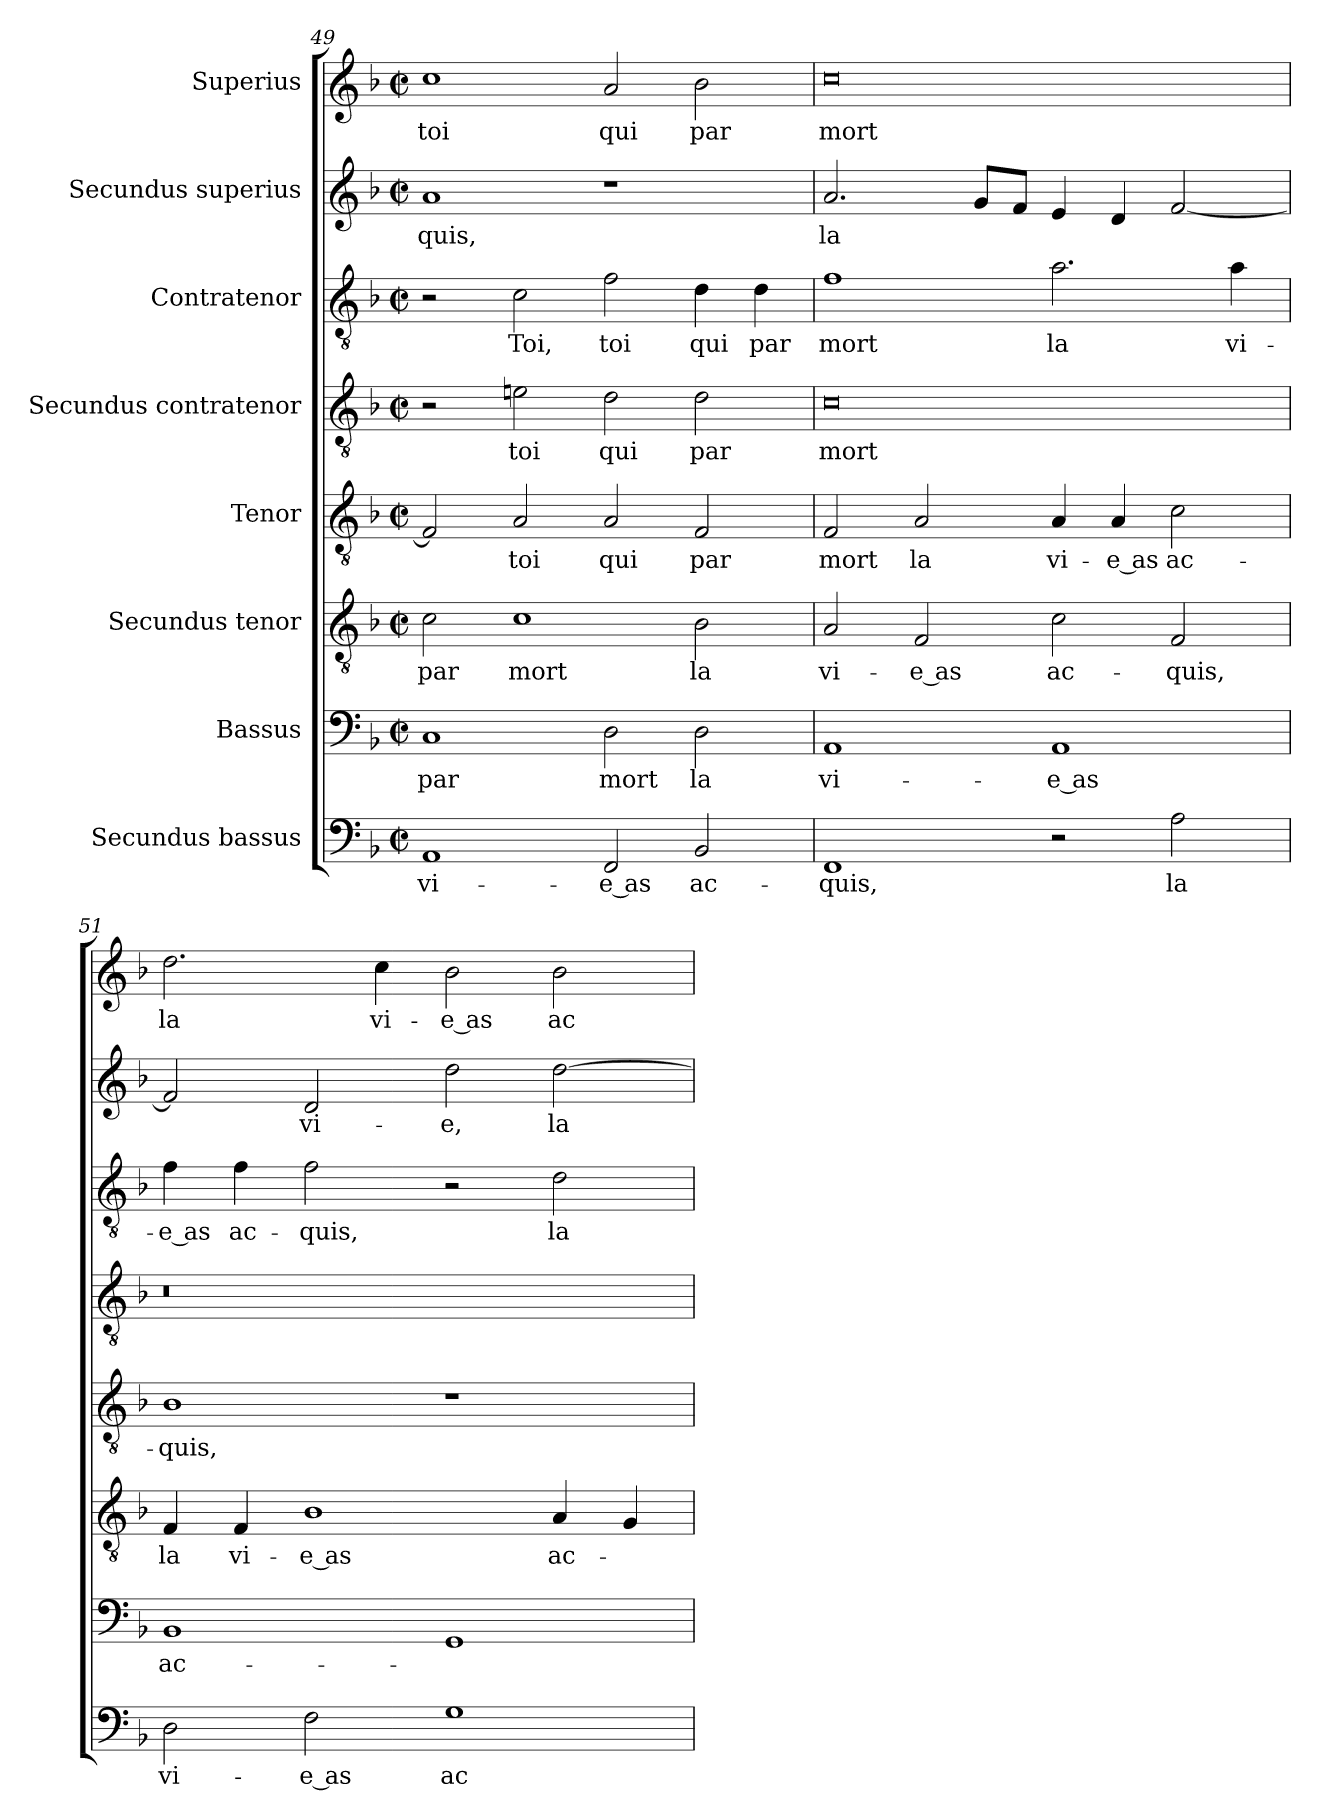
**kern	**text	**kern	**text	**kern	**text	**kern	**text	**kern	**text	**kern	**text	**kern	**text	**kern	**text
*part8	*part8	*part7	*part7	*part6	*part6	*part5	*part5	*part4	*part4	*part3	*part3	*part2	*part2	*part1	*part1
*staff8	*staff8	*staff7	*staff7	*staff6	*staff6	*staff5	*staff5	*staff4	*staff4	*staff3	*staff3	*staff2	*staff2	*staff1	*staff1
*I"Secundus bassus	*	*I"Bassus	*	*I"Secundus tenor	*	*I"Tenor	*	*I"Secundus contratenor	*	*I"Contratenor	*	*I"Secundus superius	*	*I"Superius	*
!!LO:PB:g=z
*clefF4	*	*clefF4	*	*clefGv2	*	*clefGv2	*	*clefGv2	*	*clefGv2	*	*clefG2	*	*clefG2	*
*k[b-]	*	*k[b-]	*	*k[b-]	*	*k[b-]	*	*k[b-]	*	*k[b-]	*	*k[b-]	*	*k[b-]	*
*F:	*	*F:	*	*F:	*	*F:	*	*F:	*	*F:	*	*F:	*	*F:	*
*M2/2	*	*M2/2	*	*M2/2	*	*M2/2	*	*M2/2	*	*M2/2	*	*M2/2	*	*M2/2	*
*met(c|)	*	*met(c|)	*	*met(c|)	*	*met(c|)	*	*met(c|)	*	*met(c|)	*	*met(c|)	*	*met(c|)	*
=49	=49	=49	=49	=49	=49	=49	=49	=49	=49	=49	=49	=49	=49	=49	=49
1AA/	vi-	1C/	par	2c\	par	2F/]	.	2r	.	2r	.	1a/	-quis,	1cc\	toi
.	.	.	.	1c\	mort	2A/	toi	2en\	toi	2c\	Toi,	.	.	.	.
2FF/	-e as	2D\	mort	.	.	2A/	qui	2d\	qui	2f\	toi	1r	.	2a/	qui
2BB-/	ac-	2D\	la	2B-\	la	2F/	par	2d\	par	4d\	qui	.	.	2b-\	par
.	.	.	.	.	.	.	.	.	.	4d\	par	.	.	.	.
=50	=50	=50	=50	=50	=50	=50	=50	=50	=50	=50	=50	=50	=50	=50	=50
1FF/	-quis,	1AA/	vi-	2A/	vi-	2F/	mort	0c\	mort	1f\	mort	2.a/	la	0cc\	mort
.	.	.	.	2F/	-e as	2A/	la	.	.	.	.	.	.	.	.
.	.	.	.	.	.	.	.	.	.	.	.	8g/L	.	.	.
.	.	.	.	.	.	.	.	.	.	.	.	8f/J	.	.	.
2r	.	1AA/	-e as	2c\	ac-	4A/	vi-	.	.	2.a\	la	4e/	.	.	.
.	.	.	.	.	.	4A/	-e as	.	.	.	.	4d/	.	.	.
2A\	la	.	.	2F/	-quis,	2c\	ac-	.	.	.	.	[2f/	.	.	.
.	.	.	.	.	.	.	.	.	.	4a\	vi-	.	.	.	.
=51	=51	=51	=51	=51	=51	=51	=51	=51	=51	=51	=51	=51	=51	=51	=51
!	!	!	!	!	!	!	!	!LO:N:vis=0	!	!	!	!	!	!	!
2D\	vi-	1BB-/	ac-	4F/	la	1B-\	-quis,	1r	.	4f\	-e as	2f/]	.	2.dd\	la
.	.	.	.	4F/	vi-	.	.	.	.	4f\	ac-	.	.	.	.
2F\	-e as	.	.	1B-\	-e as	.	.	.	.	2f\	-quis,	2d/	vi-	.	.
.	.	.	.	.	.	.	.	.	.	.	.	.	.	4cc\	vi-
1G\	ac-	1GG/	.	.	.	1r	.	1ryy	.	2r	.	2dd\	-e,	2b-\	-e as
.	.	.	.	4A/	ac-	.	.	.	.	2d\	la	[2dd\	la	2b-\	ac-
.	.	.	.	4G/	.	.	.	.	.	.	.	.	.	.	.
=	=	=	=	=	=	=	=	=	=	=	=	=	=	=	=
*-	*-	*-	*-	*-	*-	*-	*-	*-	*-	*-	*-	*-	*-	*-	*-
